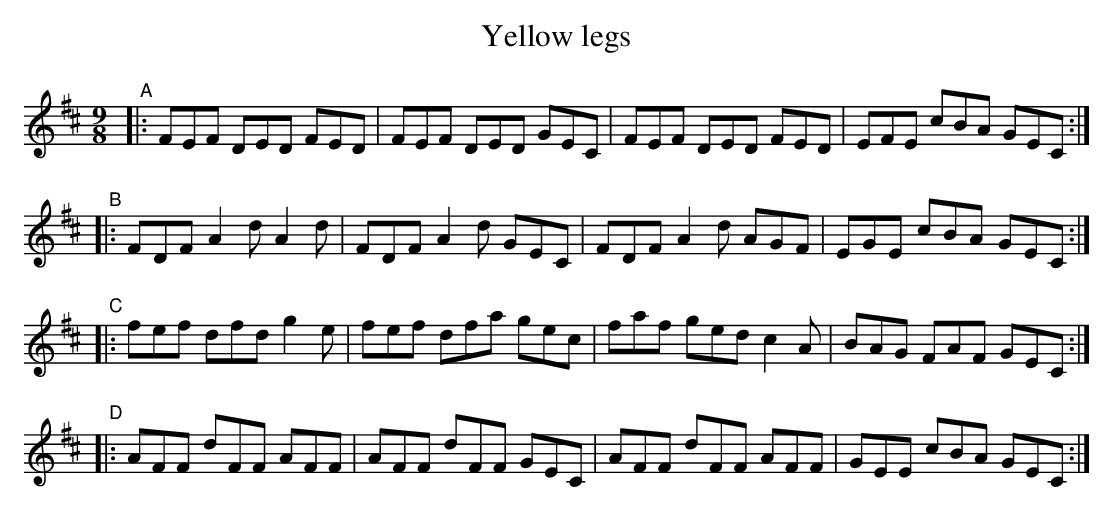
X:1
T: Yellow legs
M: 9/8
L: 1/8
K: D
"^A"|: FEF DED FED | FEF DED GEC | FEF DED FED | EFE cBA GEC :|
"^B"|: FDF A2d A2d | FDF A2d GEC | FDF A2d AGF | EGE cBA GEC :|
"^C"|: fef dfd g2e | fef dfa gec | faf ged c2A | BAG FAF GEC :|
"^D"|: AFF dFF AFF | AFF dFF GEC | AFF dFF AFF | GEE cBA GEC :|
